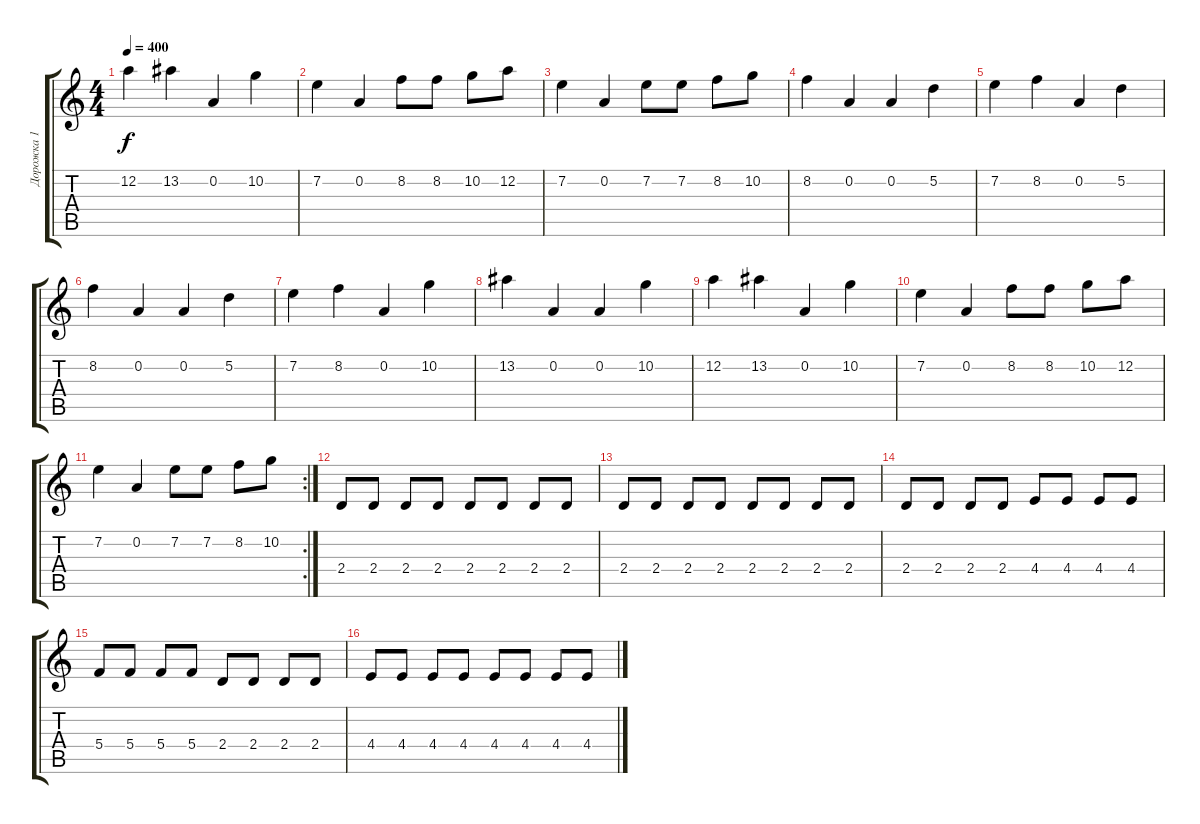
\track ("Дорожка 1" "Дорожка 1") {instrument overdrivenguitar}
\staff {score tabs}
\tuning (D4 A3 F3 C3 G2 D2) {hide}
\ts (4 4)
\tempo 400
\clef g2
\ks c
12.2.4{dy f} 13.2.4 0.2.4 10.2.4 |
7.2.4 0.2.4 8.2.8 8.2.8 10.2.8 12.2.8 |
7.2.4 0.2.4 7.2.8 7.2.8 8.2.8 10.2.8 |
8.2.4 0.2.4 0.2.4 5.2.4 |
7.2.4 8.2.4 0.2.4 5.2.4 |
8.2.4 0.2.4 0.2.4 5.2.4 |
7.2.4 8.2.4 0.2.4 10.2.4 |
13.2.4 0.2.4 0.2.4 10.2.4 |
12.2.4 13.2.4 0.2.4 10.2.4 |
7.2.4 0.2.4 8.2.8 8.2.8 10.2.8 12.2.8 |
\rc 2
7.2.4 0.2.4 7.2.8 7.2.8 8.2.8 10.2.8 |
2.4.8 2.4.8 2.4.8 2.4.8 2.4.8 2.4.8 2.4.8 2.4.8 |
2.4.8 2.4.8 2.4.8 2.4.8 2.4.8 2.4.8 2.4.8 2.4.8 |
2.4.8 2.4.8 2.4.8 2.4.8 4.4.8 4.4.8 4.4.8 4.4.8 |
5.4.8 5.4.8 5.4.8 5.4.8 2.4.8 2.4.8 2.4.8 2.4.8 |
4.4.8 4.4.8 4.4.8 4.4.8 4.4.8 4.4.8 4.4.8 4.4.8
